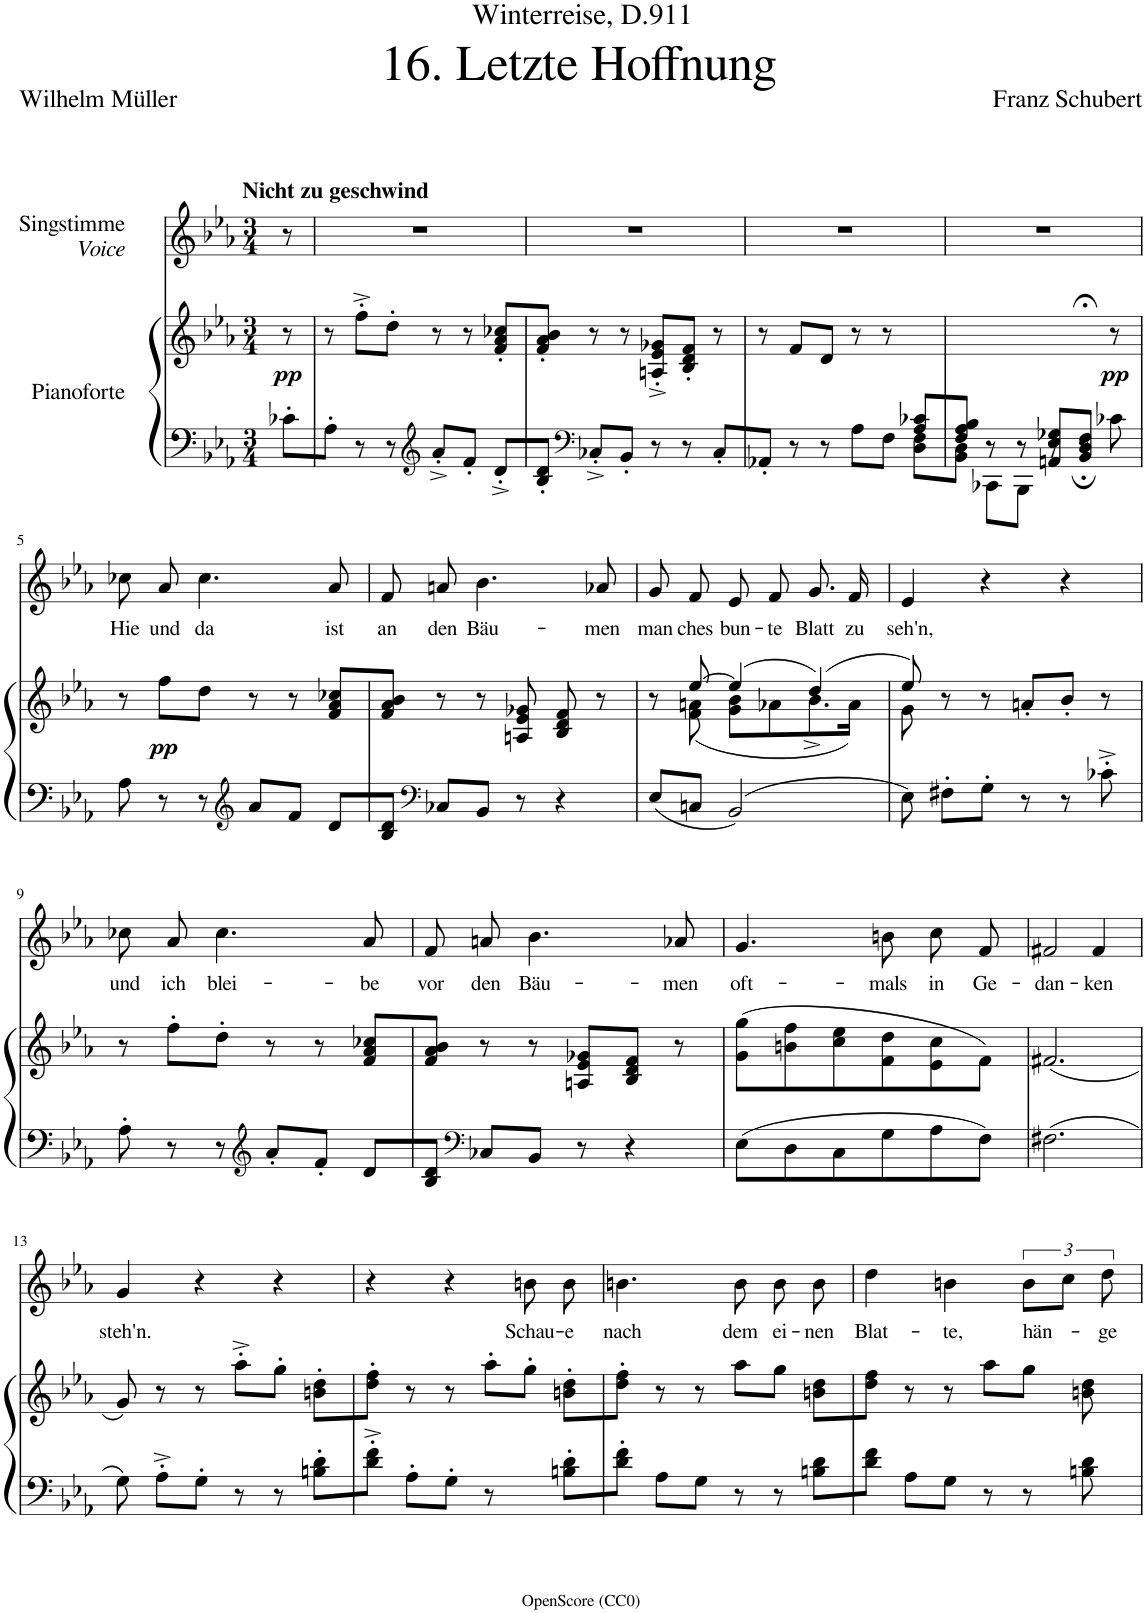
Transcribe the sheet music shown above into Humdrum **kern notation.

**kern	**kern	**dynam	**kern	**text
*part2	*part2	*part2	*part1	*part1
*staff3	*staff2	*staff2/3	*staff1	*staff1
*I"Pianoforte	*	*	*I"Singstimme Voice	*
*I'Pno	*	*	*	*
*clefF4	*clefG2	*	*clefG2	*
*k[b-e-a-]	*k[b-e-a-]	*	*k[b-e-a-]	*
*M3/4	*M3/4	*	*M3/4	*
=	=	=	=	=
!	!	!	!LO:TX:a:B:t=Nicht zu geschwind	!
!	!	!LO:DY:b	!	!
8c-X'\L	8r	pp	8r	.
=1	=1	=1	=1	=1
8A-'\J	8r	.	2.r	.
8r	8ff'^\L	.	.	.
8r	8dd'\J	.	.	.
*clefG2	*	*	*	*
8a-'^/L	8r	.	.	.
8f'/J	8r	.	.	.
8d'^/L	8f/' 8a-/' 8cc-X/'L	.	.	.
=2	=2	=2	=2	=2
8B-/' 8d/'J	8f/' 8a-/' 8b-/'J	.	2.r	.
*clefF4	*	*	*	*
8C-X'^/L	8r	.	.	.
8BB-'/J	8r	.	.	.
8r	8An/'^ 8e-/'^ 8g-X/'^L	.	.	.
8r	8B-/' 8d/' 8f/'J	.	.	.
8C-'/L	8r	.	.	.
=3	=3	=3	=3	=3
*^	*	*	*	*
8ryy	8AA-X'/J	8r	.	2.r	.
.	8r	8f/L	.	.	.
.	8r	8d/J	.	.	.
.	8A-\L	8r	.	.	.
.	8F\J	8r	.	.	.
8A-/ 8c-X/L	8D\ 8F\L	8ryy	.	.	.
=4	=4	=4	=4	=4	=4
8F/ 8A-/ 8B-/J	8BB-\ 8D\J	8ryy	.	2.r	.
4ryy	8CC-X\L	8r	.	.	.
.	8BBB-\J	8r	.	.	.
8AAn/ 8E-/ 8G-X/L	8r	4ryy	.	.	.
8BB-/;< 8D/;< 8F/;<J	8r;	.	.	.	.
!	!	!	!LO:DY:b	!	!
8ryy	8c-X\	8r	pp	.	.
!!LO:LB:g=z
=5	=5	=5	=5	=5	=5
!	!	!	!	!	!LO:LY:b
*v	*v	*	*	*	*
8A-\	8r	.	8cc-X\	Hie
!	!	!LO:DY:b	!	!LO:LY:b
8r	8ff\L	pp	8a-/	und
!	!	!	!	!LO:LY:b
8r	8dd\J	.	4.cc-\	da
*clefG2	*	*	*	*
8a-/L	8r	.	.	.
8f/J	8r	.	.	.
!	!	!	!	!LO:LY:b
8d/L	8f/ 8a-/ 8cc-X/L	.	8a-/	ist
=6	=6	=6	=6	=6
!	!	!	!	!LO:LY:b
8B-/ 8d/J	8f/ 8a-/ 8b-/J	.	8f/	an
*clefF4	*	*	*	*
!	!	!	!	!LO:LY:b
8C-X/L	8r	.	8an/	den
!	!	!	!	!LO:LY:b
8BB-/J	8r	.	4.b-\	Bäu-
8r	8An/ 8e-/ 8g-X/	.	.	.
4r	8B-/ 8d/ 8f/	.	.	.
!	!	!	!	!LO:LY:b
.	8r	.	8a-X/	-men
=7	=7	=7	=7	=7
*	*^	*	*	*
!	!	!	!	!	!LO:LY:b
8E-/L	8r	8ryy	.	8g/	man-
!	!	!	!	!	!LO:LY:b
8Cn/J	[8ee-/	(8f\ 8an\	.	8f/	-ches
!	!	!	!	!	!LO:LY:b
2BB-/	(4ee-/]	8g\ 8b-\L	.	8e-/	bun-
!	!	!	!	!	!LO:LY:b
.	.	8a-X\	.	8f/	-te
!	!	!	!	!	!LO:LY:b
.	(4dd/)	8.b-^\	.	8.g/	Blatt
!	!	!	!	!	!LO:LY:b
.	.	16a-\Jk)	.	16f/	zu
=8	=8	=8	=8	=8	=8
!	!	!	!	!	!LO:LY:b
8E-\	8ee-/)	8g\	.	4e-/	seh'n,
8F#X'\L	8r	8ryy	.	.	.
8G'\J	8r	8ryy	.	4r	.
8r	8an'</L	8ryy	.	.	.
8r	8b-'</J	8ryy	.	4r	.
8c-X'^\	8r	8ryy	.	.	.
!!LO:LB:g=z
=9	=9	=9	=9	=9	=9
!	!	!	!	!	!LO:LY:b
*	*v	*v	*	*	*
8A-'\	8r	.	8cc-X\	und
!	!	!	!	!LO:LY:b
8r	8ff'\L	.	8a-/	ich
!	!	!	!	!LO:LY:b
8r	8dd'\J	.	4.cc-\	blei-
*clefG2	*	*	*	*
8a-'/L	8r	.	.	.
8f'/J	8r	.	.	.
!	!	!	!	!LO:LY:b
8d/L	8f/ 8a-/ 8cc-X/L	.	8a-/	-be
=10	=10	=10	=10	=10
!	!	!	!	!LO:LY:b
8B-/ 8d/J	8f/ 8a-/ 8b-/J	.	8f/	vor
*clefF4	*	*	*	*
!	!	!	!	!LO:LY:b
8C-X/L	8r	.	8an/	den
!	!	!	!	!LO:LY:b
8BB-/J	8r	.	4.b-\	Bäu-
8r	8An/ 8e-/ 8g-X/L	.	.	.
4r	8B-/ 8d/ 8f/J	.	.	.
!	!	!	!	!LO:LY:b
.	8r	.	8a-X/	-men
=11	=11	=11	=11	=11
!	!	!	!	!LO:LY:b
8E-\L	(8g\ 8gg\L	.	4.g/	oft-
8D\	8bn\ 8ff\	.	.	.
8C\	8cc\ 8ee-\	.	.	.
!	!	!	!	!LO:LY:b
8G\	8f\ 8dd\	.	8bn\	-mals
!	!	!	!	!LO:LY:b
8A-\	8e-\ 8cc\	.	8cc\	in
!	!	!	!	!LO:LY:b
8F\J	8f\J)	.	8f/	Ge-
=12	=12	=12	=12	=12
!	!	!	!	!LO:LY:b
2.F#X\	(2.f#X/	.	2f#X/	-dan-
!	!	!	!	!LO:LY:b
.	.	.	4f#/	-ken
!!LO:LB:g=z
=13	=13	=13	=13	=13
!	!	!	!	!LO:LY:b
8G\	8g/)	.	4g/	steh'n.
8A-'^\L	8r	.	.	.
8G'\J	8r	.	4r	.
8r	8aa-'^\L	.	.	.
8r	8gg'\J	.	4r	.
8Bn\' 8d\'L	8bn\' 8dd\'L	.	.	.
=14	=14	=14	=14	=14
8d\'^ 8f\'^J	8dd\' 8ff\'J	.	4r	.
8A-'\L	8r	.	.	.
8G'\J	8r	.	4r	.
8r	8aa-'\L	.	.	.
!	!	!	!	!LO:LY:b
8ryy	8gg'\J	.	8bn\	Schau-
!	!	!	!	!LO:LY:b
8Bn\' 8d\'L	8bn\' 8dd\'L	.	8b\	-e
=15	=15	=15	=15	=15
!	!	!	!	!LO:LY:b
8d\' 8f\'J	8dd\' 8ff\'J	.	4.bn\	nach
8A-\L	8r	.	.	.
8G\J	8r	.	.	.
!	!	!	!	!LO:LY:b
8r	8aa-\L	.	8b\	dem
!	!	!	!	!LO:LY:b
8r	8gg\J	.	8b\	ei-
!	!	!	!	!LO:LY:b
8Bn\ 8d\L	8bn\ 8dd\L	.	8b\	-nen
=16	=16	=16	=16	=16
!	!	!	!	!LO:LY:b
8d\ 8f\J	8dd\ 8ff\J	.	4dd\	Blat-
8A-\L	8r	.	.	.
!	!	!	!	!LO:LY:b
8G\J	8r	.	4bn\	-te,
8r	8aa-\L	.	.	.
!	!	!	!	!LO:LY:b
8r	8gg\J	.	12b\L	hän-
.	.	.	12cc\J	.
8Bn\ 8d\	8bn\ 8dd\	.	.	.
!	!	!	!	!LO:LY:b
.	.	.	12dd\	-ge
=	=	=	=	=
*-	*-	*-	*-	*-
